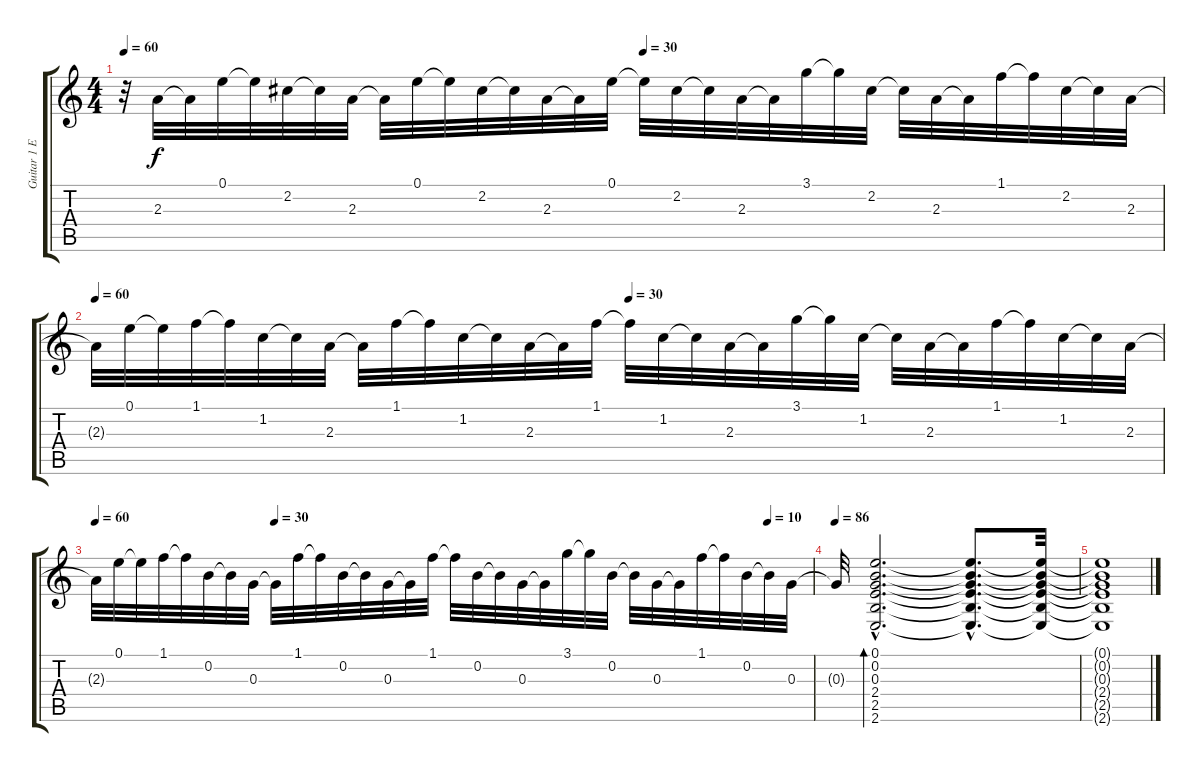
\track ("Guitar 1 Echo" "Guitar 1 E") {instrument acousticguitarsteel}
\staff {score tabs}
\tuning (E4 B3 G3 D3 A2 D2) {hide}
\ts (4 4)
\tempo 60
\tempo (30 0.5)
\clef g2
\ks c
r.32{dy f} 2.3.32 2.3{t}.32 0.1.32 0.1{t}.32 2.2.32 2.2{t}.32 2.3.32 2.3{t}.32 0.1.32 0.1{t}.32 2.2.32 2.2{t}.32 2.3.32 2.3{t}.32 0.1.32 0.1{t}.32 2.2.32 2.2{t}.32 2.3.32 2.3{t}.32 3.1.32 3.1{t}.32 2.2.32 2.2{t}.32 2.3.32 2.3{t}.32 1.1.32 1.1{t}.32 2.2.32 2.2{t}.32 2.3.32 |
\tempo 60
\tempo (30 0.5)
2.3{t}.32 0.1.32 0.1{t}.32 1.1.32 1.1{t}.32 1.2.32 1.2{t}.32 2.3.32 2.3{t}.32 1.1.32 1.1{t}.32 1.2.32 1.2{t}.32 2.3.32 2.3{t}.32 1.1.32 1.1{t}.32 1.2.32 1.2{t}.32 2.3.32 2.3{t}.32 3.1.32 3.1{t}.32 1.2.32 1.2{t}.32 2.3.32 2.3{t}.32 1.1.32 1.1{t}.32 1.2.32 1.2{t}.32 2.3.32 |
\tempo 60
\tempo (30 0.25)
\tempo (10 0.9375)
2.3{t}.32 0.1.32 0.1{t}.32 1.1.32 1.1{t}.32 0.2.32 0.2{t}.32 0.3.32 0.3{t}.32 1.1.32 1.1{t}.32 0.2.32 0.2{t}.32 0.3.32 0.3{t}.32 1.1.32 1.1{t}.32 0.2.32 0.2{t}.32 0.3.32 0.3{t}.32 3.1.32 3.1{t}.32 0.2.32 0.2{t}.32 0.3.32 0.3{t}.32 1.1.32 1.1{t}.32 0.2.32 0.2{t}.32 0.3.32 |
\tempo 86
0.3{t}.32 (0.1{hac} 0.2{hac} 0.3{hac} 2.4{hac} 2.5{hac} 2.6{hac}).2{d bd 120} (0.1{hac t} 0.2{hac t} 0.3{hac t} 2.4{hac t} 2.5{hac t} 2.6{hac t}).8{d} (0.1{t} 0.2{t} 0.3{t} 2.4{t} 2.5{t} 2.6{t}).32 |
(0.1{t} 0.2{t} 0.3{t} 2.4{t} 2.5{t} 2.6{t}).1
